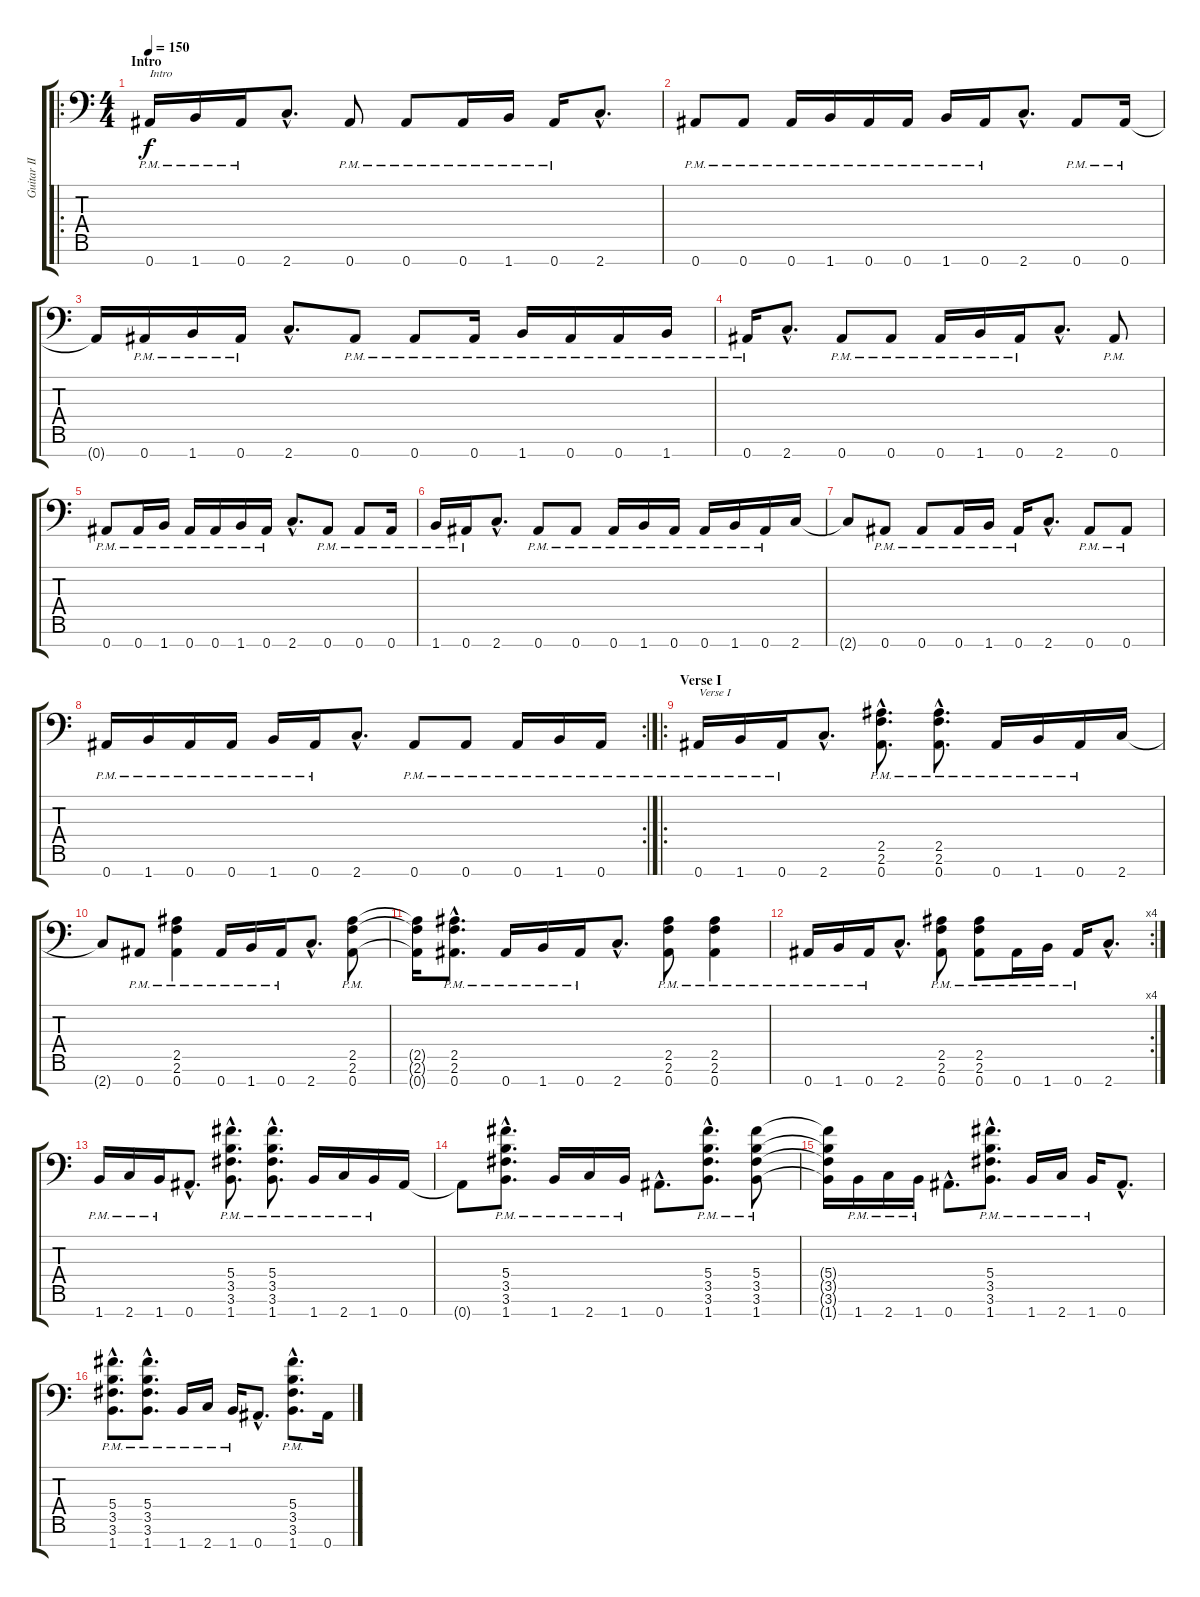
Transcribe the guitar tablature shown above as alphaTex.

\track ("Guitar II [Mårten Hagström]" "Guitar II ") {instrument distortionguitar}
\staff {score tabs}
\tuning (Eb4 Bb3 Gb3 Db3 Ab2 Eb2 Bb1) {hide}
\ro
\ts (4 4)
\section ("" "Intro")
\tempo 150
\clef f4
\ks c
0.7{pm}.16{txt "Intro" dy f instrument distortionguitar} 1.7{pm}.16 0.7{pm}.16 2.7{hac}.8{d} 0.7{pm}.8 0.7{pm}.8 0.7{pm}.16 1.7{pm}.16 0.7{pm}.16 2.7{hac}.8{d} |
0.7{pm}.8 0.7{pm}.8 0.7{pm}.16 1.7{pm}.16 0.7{pm}.16 0.7{pm}.16 1.7{pm}.16 0.7{pm}.16 2.7{hac}.8{d} 0.7{pm}.8 0.7{pm}.16 |
0.7{t}.16 0.7{pm}.16 1.7{pm}.16 0.7{pm}.16 2.7{hac}.8{d} 0.7{pm}.8 0.7{pm}.8 0.7{pm}.16 1.7{pm}.16 0.7{pm}.16 0.7{pm}.16 1.7{pm}.16 |
0.7{pm}.16 2.7{hac}.8{d} 0.7{pm}.8 0.7{pm}.8 0.7{pm}.16 1.7{pm}.16 0.7{pm}.16 2.7{hac}.8{d} 0.7{pm}.8 |
0.7{pm}.8 0.7{pm}.16 1.7{pm}.16 0.7{pm}.16 0.7{pm}.16 1.7{pm}.16 0.7{pm}.16 2.7{hac}.8{d} 0.7{pm}.8 0.7{pm}.8 0.7{pm}.16 |
1.7{pm}.16 0.7{pm}.16 2.7{hac}.8{d} 0.7{pm}.8 0.7{pm}.8 0.7{pm}.16 1.7{pm}.16 0.7{pm}.16 0.7{pm}.16 1.7{pm}.16 0.7{pm}.16 2.7.16 |
2.7{t}.8 0.7{pm}.8 0.7{pm}.8 0.7{pm}.16 1.7{pm}.16 0.7{pm}.16 2.7{hac}.8{d} 0.7{pm}.8 0.7{pm}.8 |
\rc 2
0.7{pm}.16 1.7{pm}.16 0.7{pm}.16 0.7{pm}.16 1.7{pm}.16 0.7{pm}.16 2.7{hac}.8{d} 0.7{pm}.8 0.7{pm}.8 0.7{pm}.16 1.7{pm}.16 0.7{pm}.16 |
\ro
\section ("" "Verse I")
0.7{pm}.16{txt "Verse I"} 1.7{pm}.16 0.7{pm}.16 2.7{hac}.8{d} (2.5{hac pm} 2.6{hac pm} 0.7{hac pm}).8{d} (2.5{hac pm} 2.6{hac pm} 0.7{hac pm}).8{d} 0.7{pm}.16 1.7{pm}.16 0.7{pm}.16 2.7.16 |
2.7{t}.8 0.7{pm}.8 (2.5{pm} 2.6{pm} 0.7{pm}).4 0.7{pm}.16 1.7{pm}.16 0.7{pm}.16 2.7{hac}.8{d} (2.5{pm} 2.6{pm} 0.7{pm}).8 |
(2.5{t} 2.6{t} 0.7{t}).16 (2.5{hac pm} 2.6{hac pm} 0.7{hac pm}).8{d} 0.7{pm}.16 1.7{pm}.16 0.7{pm}.16 2.7{hac}.8{d} (2.5{pm} 2.6{pm} 0.7{pm}).8 (2.5{pm} 2.6{pm} 0.7{pm}).4 |
\rc 4
0.7{pm}.16 1.7{pm}.16 0.7{pm}.16 2.7{hac}.8{d} (2.5{pm} 2.6{pm} 0.7{pm}).8 (2.5{pm} 2.6{pm} 0.7{pm}).8 0.7{pm}.16 1.7{pm}.16 0.7{pm}.16 2.7{hac}.8{d} |
1.7{pm}.16 2.7{pm}.16 1.7{pm}.16 0.7{hac}.8{d} (5.4{hac pm} 3.5{hac pm} 3.6{hac pm} 1.7{hac pm}).8{d} (5.4{hac pm} 3.5{hac pm} 3.6{hac pm} 1.7{hac pm}).8{d} 1.7{pm}.16 2.7{pm}.16 1.7{pm}.16 0.7.16 |
0.7{t}.8 (5.4{hac pm} 3.5{hac pm} 3.6{hac pm} 1.7{hac pm}).8{d} 1.7{pm}.16 2.7{pm}.16 1.7{pm}.16 0.7{hac}.8{d} (5.4{hac pm} 3.5{hac pm} 3.6{hac pm} 1.7{hac pm}).8{d} (5.4{pm} 3.5{pm} 3.6{pm} 1.7{pm}).8 |
(5.4{t} 3.5{t} 3.6{t} 1.7{t}).16 1.7{pm}.16 2.7{pm}.16 1.7{pm}.16 0.7{hac}.8{d} (5.4{hac pm} 3.5{hac pm} 3.6{hac pm} 1.7{hac pm}).8{d} 1.7{pm}.16 2.7{pm}.16 1.7{pm}.16 0.7{hac}.8{d} |
(5.4{hac pm} 3.5{hac pm} 3.6{hac pm} 1.7{hac pm}).8{d} (5.4{hac pm} 3.5{hac pm} 3.6{hac pm} 1.7{hac pm}).8{d} 1.7{pm}.16 2.7{pm}.16 1.7{pm}.16 0.7{hac}.8{d} (5.4{hac pm} 3.5{hac pm} 3.6{hac pm} 1.7{hac pm}).8{d} 0.7.16
